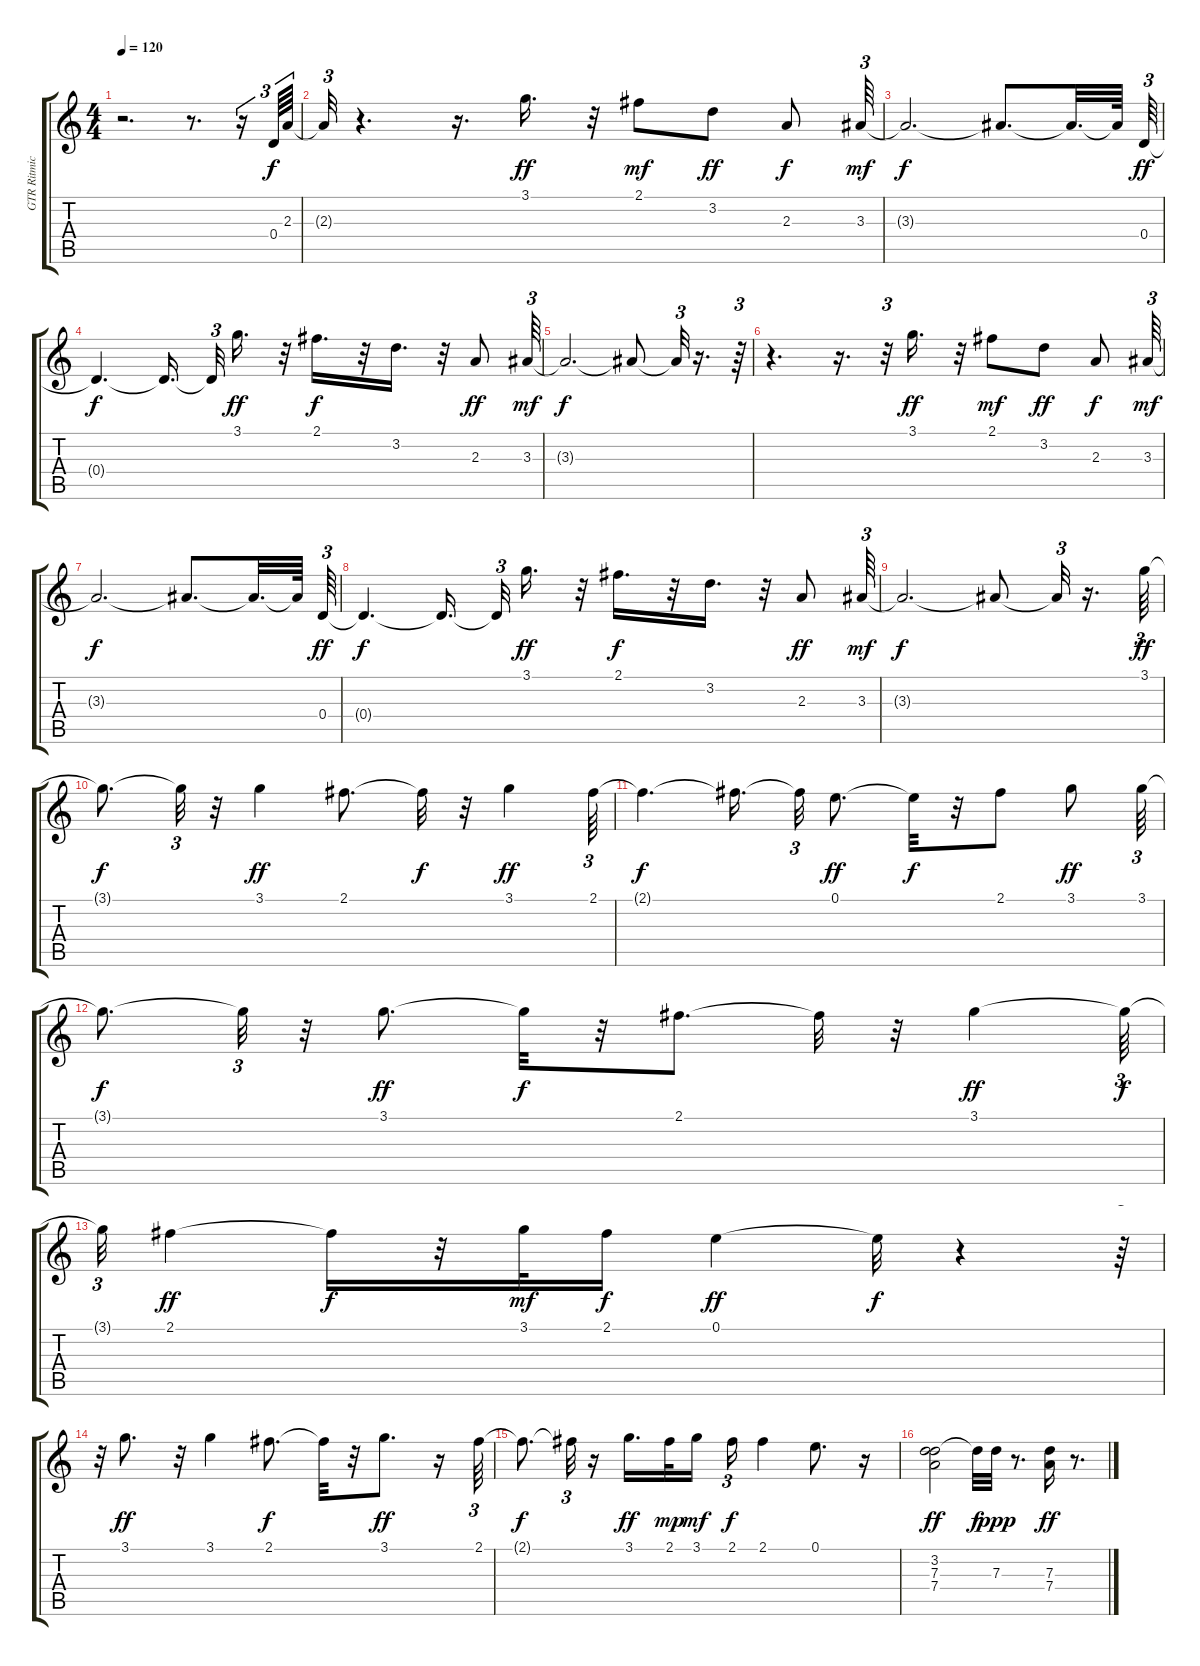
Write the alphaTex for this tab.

\track ("GTR Ritmica" "GTR Ritmic") {instrument distortionguitar}
\staff {score tabs}
\tuning (E4 B3 G3 D3 A2 E2) {hide}
\ts (4 4)
\tempo 120
\clef g2
\ks c
r.2{d dy ff} r.8{d} r.16{tu (3 2)} 0.4.64{tu (3 2) dy f} 2.3.64{tu (3 2)} |
2.3{t}.32{tu (3 2)} r.4{d} r.16{d} 3.1.16{d dy ff} r.32 2.1.8{dy mf} 3.2.8{dy ff} 2.3.8{dy f} 3.3.64{tu (3 2) dy mf} |
3.3{t}.2{d dy f} 3.3{t}.8{d} 3.3{t}.32{d} 3.3{t}.64 0.4.64{tu (3 2) dy ff} |
0.4{t}.4{d dy f} 0.4{t}.16{d beam splitsecondary} 0.4{t}.32{tu (3 2)} 3.1.16{d dy ff} r.32 2.1.16{d dy f} r.32 3.2.16{d} r.32 2.3.8{dy ff} 3.3.64{tu (3 2) dy mf} |
3.3{t}.2{d dy f} 3.3{t}.8 3.3{t}.32{tu (3 2)} r.16{d} r.64{tu (3 2)} |
r.4{d} r.16{d} r.32{tu (3 2)} 3.1.16{d dy ff} r.32 2.1.8{dy mf} 3.2.8{dy ff} 2.3.8{dy f} 3.3.64{tu (3 2) dy mf} |
3.3{t}.2{d dy f} 3.3{t}.8{d} 3.3{t}.32{d} 3.3{t}.64 0.4.64{tu (3 2) dy ff} |
0.4{t}.4{d dy f} 0.4{t}.16{d beam splitsecondary} 0.4{t}.32{tu (3 2)} 3.1.16{d dy ff} r.32 2.1.16{d dy f} r.32 3.2.16{d} r.32 2.3.8{dy ff} 3.3.64{tu (3 2) dy mf} |
3.3{t}.2{d dy f} 3.3{t}.8 3.3{t}.32{tu (3 2)} r.16{d} 3.1.64{tu (3 2) dy ff} |
3.1{t}.8{d dy f} 3.1{t}.32{tu (3 2)} r.32 3.1.4{dy ff} 2.1.8{d} 2.1{t}.32{dy f} r.32 3.1.4{dy ff} 2.1.64{tu (3 2)} |
2.1{t}.4{d dy f} 2.1{t}.16{d beam splitsecondary} 2.1{t}.32{tu (3 2)} 0.1.8{d dy ff} 0.1{t}.32{dy f} r.32 2.1.8 3.1.8{dy ff} 3.1.64{tu (3 2)} |
3.1{t}.8{d dy f} 3.1{t}.32{tu (3 2)} r.32 3.1.8{d dy ff} 3.1{t}.32{dy f} r.32 2.1.8{d} 2.1{t}.32 r.32 3.1.4{dy ff} 3.1{t}.64{tu (3 2) dy f} |
3.1{t}.32{tu (3 2)} 2.1.4{dy ff} 2.1{t}.16{dy f} r.32 3.1.32{dy mf} 2.1.16{dy f} 0.1.4{dy ff} 0.1{t}.32{dy f} r.4 r.64{tu (3 2)} |
r.32{tu (3 2)} 3.1.8{d dy ff} r.32 3.1.4 2.1.8{d dy f} 2.1{t}.32 r.32 3.1.8{d dy ff} r.16 2.1.64{tu (3 2)} |
2.1{t}.8{d dy f} 2.1{t}.32{tu (3 2)} r.16 3.1.16{d dy ff} 2.1.32{dy mp} 3.1.16{dy mf beam splitsecondary} 2.1.16{tu (3 2) dy f} 2.1.4 0.1.8{d} r.16 |
(3.2 7.3 7.4).2{dy ff} 3.2{t}.32{dy f} 7.3.32{dy ppp} r.8{d} (7.3 7.4).16{dy ff} r.8{d}
